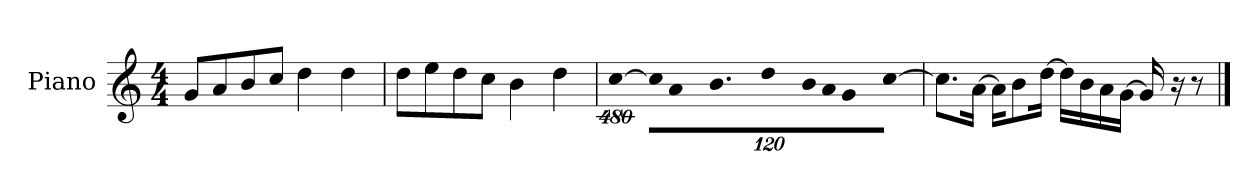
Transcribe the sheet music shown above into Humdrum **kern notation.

**kern
*part1
*staff1
*I"Piano
*I'P-no
*clefG2
*k[]
*M4/4
*MM90
=1
8g/L
8a/
8b/
8cc/J
4dd\
4dd\
=2
8dd\L
8ee\
8dd\
8cc\J
4b\
4dd\
=3
!LO:N:vis=4
[1920%427cc\
!LO:N:vis=16
1920%107cc\KL]
!LO:N:vis=8
640%71a\
9.b\
!LO:N:vis=8
640%71dd\
!LO:N:vis=16
1920%107b\L
!LO:N:vis=16
1920%107a\J
!LO:N:vis=8
640%71g\
!LO:N:vis=8
[640%71cc\J
=4
8.cc\L]
[16a\Jk
16a\KL]
8b\
[16dd\Jk
16dd\LL]
16b\
16a\
[16g\JJ
16g/]
16r
8r
==
*-
